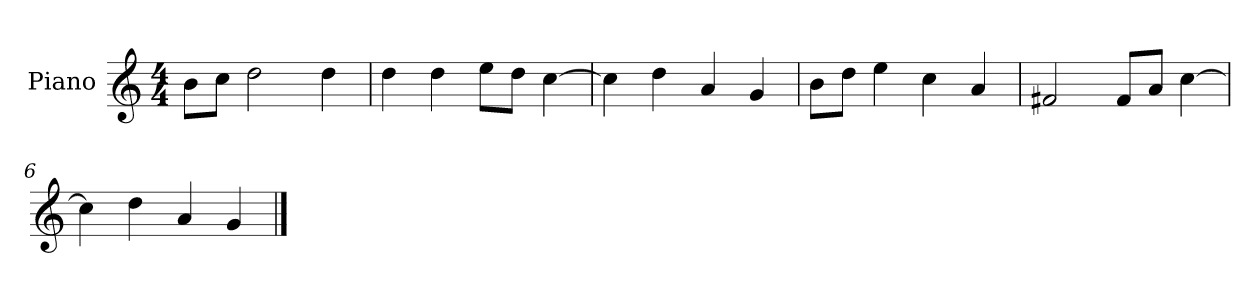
**kern
*part1
*staff1
*I"Piano
*I'P-no
*clefG2
*k[]
*M4/4
*MM90
=1
8b\L
8cc\J
2dd\
4dd\
=2
4dd\
4dd\
8ee\L
8dd\J
[4cc\
=3
4cc\]
4dd\
4a/
4g/
=4
8b\L
8dd\J
4ee\
4cc\
4a/
=5
2f#X/
8f#/L
8a/J
[4cc\
=6
4cc\]
4dd\
4a/
4g/
==
*-
